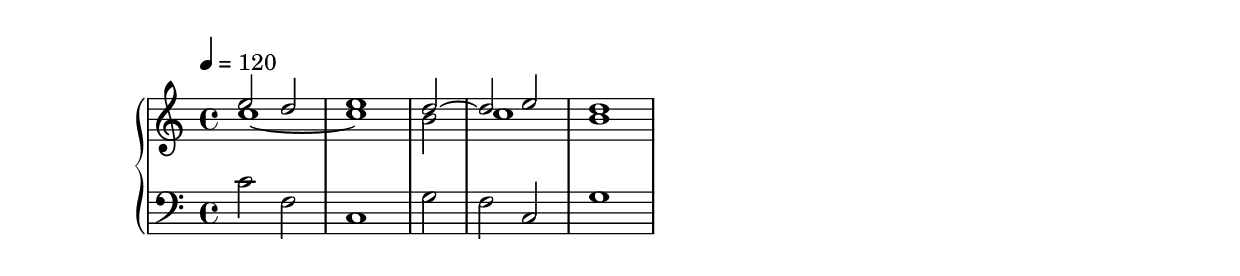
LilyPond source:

\version "2.13.0"

sop = \relative c'' {
  e2 d e1 \partial 2 d2~ d e d1
}

alto = \relative c'' {
  c1~ c \partial 2 b2 c1 b
}

bass = \relative c' {
  c2 f, c1 \partial 2 g'2 f c g'1
}

\score {
  \new PianoStaff <<
    \new Staff <<
      \clef treble
      \tempo 4=120
      \set Staff.printPartCombineTexts = ##f
      \partcombine
      << \sop >>
      << \alto >>
    >>
    \new Staff <<
      \clef bass
      << \bass >>
    >>
  >>
  \layout { }
  \midi { }
}
